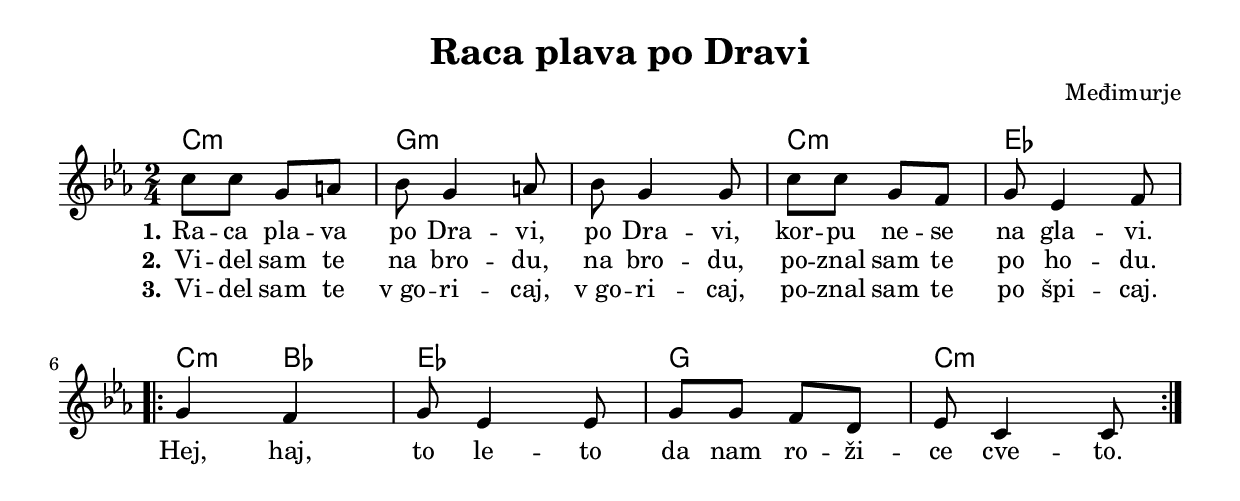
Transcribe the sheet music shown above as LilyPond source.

\version "2.24.1"
\include "deutsch.ly"

\header {
  title = "Raca plava po Dravi"
  %subtitle = "II."
  composer = "Međimurje"
}

\paper {
  #(set-paper-size "a4")
  indent = 0
  top-margin = 10
  markup-system-spacing = #'((basic-distance . 0.1) (padding . 2))
  system-system-spacing = #'((basic-distance . 0.1) (padding . 4))
  %annotate-spacing = ##t
}

global = {
  \key es \major
  \numericTimeSignature
  \time 2/4
}

chordNames = \chordmode {
  \global
  % Chords follow here.
  \set chordChanges = ##t
  \semiGermanChords
  c2:m g:m g:m
  c2:m es2
  c4:m b es2
  g c:m
  
}

melody = \relative c'' {
  \global
  % Music follows here.
  c8 c g a |
  b8 g4 a8 |
  b8 g4 g8 |
  c8 c g f |
  g8 es4 f8 |
  \bar ".|:-|"
  g4 f |
  g8 es4 es8 |
  g8 g f d |
  es8 c4 c8 |
  \bar ":|."
  %c4 c |
  %\bar "|."
}

verse = \lyricmode {
  % Lyrics follow here.
  \set stanza = "1."
  Ra -- ca pla -- va po Dra -- vi, po Dra -- vi,
  kor -- pu ne -- se na gla -- vi.
  Hej, haj, to le -- to da nam ro -- ži -- ce cve -- to.
}
verse_dva = \lyricmode {
  % Lyrics follow here.
  \set stanza = "2."
  Vi -- del sam te na bro -- du, na bro -- du,
  po -- znal sam te po ho -- du.
}
verse_tri = \lyricmode {
  % Lyrics follow here.
  \set stanza = "3."
  Vi -- del sam te "v go" -- ri -- caj, "v go" -- ri -- caj,
  po -- znal sam te po špi -- caj.
}

\score {
  <<
    \new ChordNames \chordNames
    \new Staff { \melody }
    \addlyrics { \verse }
    \addlyrics { \verse_dva }
    \addlyrics { \verse_tri }
  >>
  \layout {}
}
